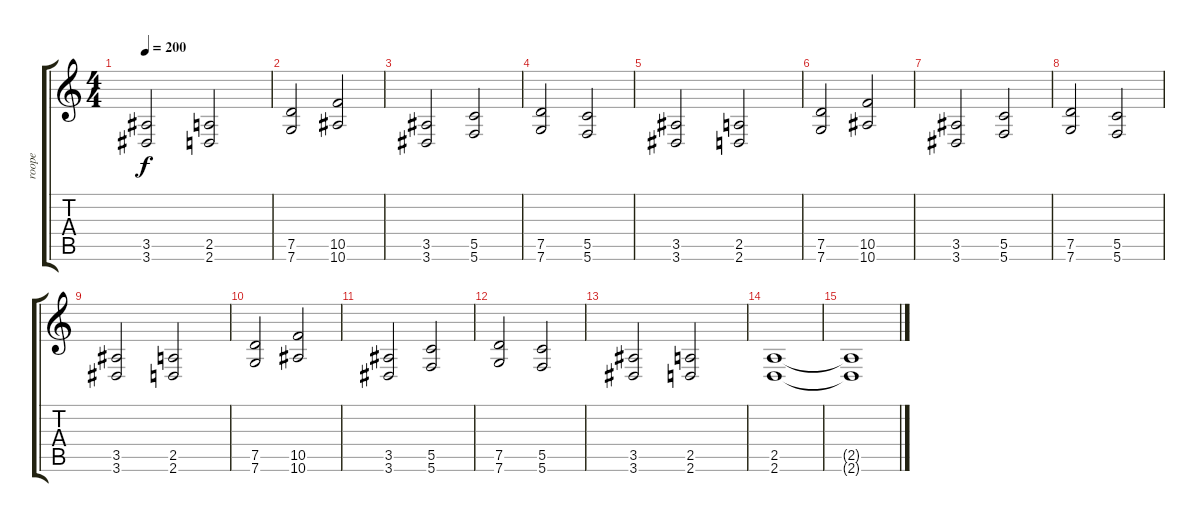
\track ("roope" "roope") {instrument distortionguitar}
\staff {score tabs}
\tuning (D4 A3 F3 C3 G2 C2) {hide}
\ts (4 4)
\tempo 200
\clef g2
\ks c
(3.5 3.6).2{dy f} (2.5 2.6).2 |
(7.5 7.6).2 (10.5 10.6).2 |
(3.5 3.6).2 (5.5 5.6).2 |
(7.5 7.6).2 (5.5 5.6).2 |
(3.5 3.6).2 (2.5 2.6).2 |
(7.5 7.6).2 (10.5 10.6).2 |
(3.5 3.6).2 (5.5 5.6).2 |
(7.5 7.6).2 (5.5 5.6).2 |
(3.5 3.6).2 (2.5 2.6).2 |
(7.5 7.6).2 (10.5 10.6).2 |
(3.5 3.6).2 (5.5 5.6).2 |
(7.5 7.6).2 (5.5 5.6).2 |
(3.5 3.6).2 (2.5 2.6).2 |
(2.5 2.6).1 |
(2.5{t} 2.6{t}).1
